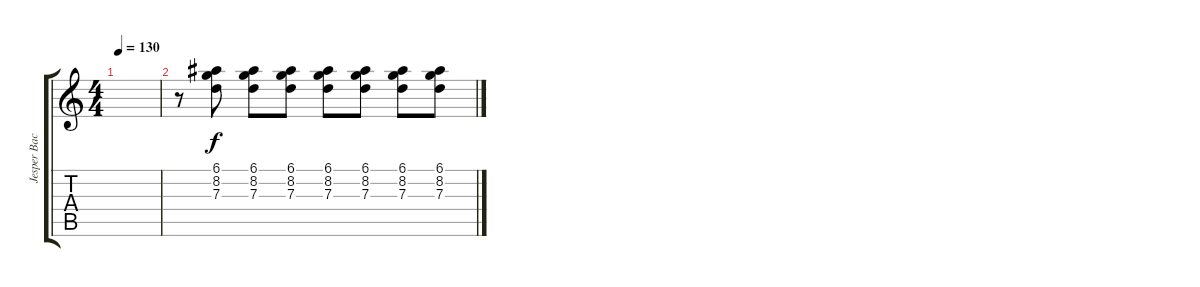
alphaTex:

\track ("Jesper Backup" "Jesper Bac") {instrument acousticguitarsteel}
\staff {score tabs}
\tuning (E4 B3 G3 D3 A2 E2) {hide}
\ts (4 4)
\tempo 130
\clef g2
\ks c
|
r.8{volume 2} (6.1 8.2 7.3).8{volume 4} (6.1 8.2 7.3).8{volume 5} (6.1 8.2 7.3).8{volume 6} (6.1 8.2 7.3).8{volume 8} (6.1 8.2 7.3).8{volume 9} (6.1 8.2 7.3).8{volume 10} (6.1 8.2 7.3).8{volume 13}
